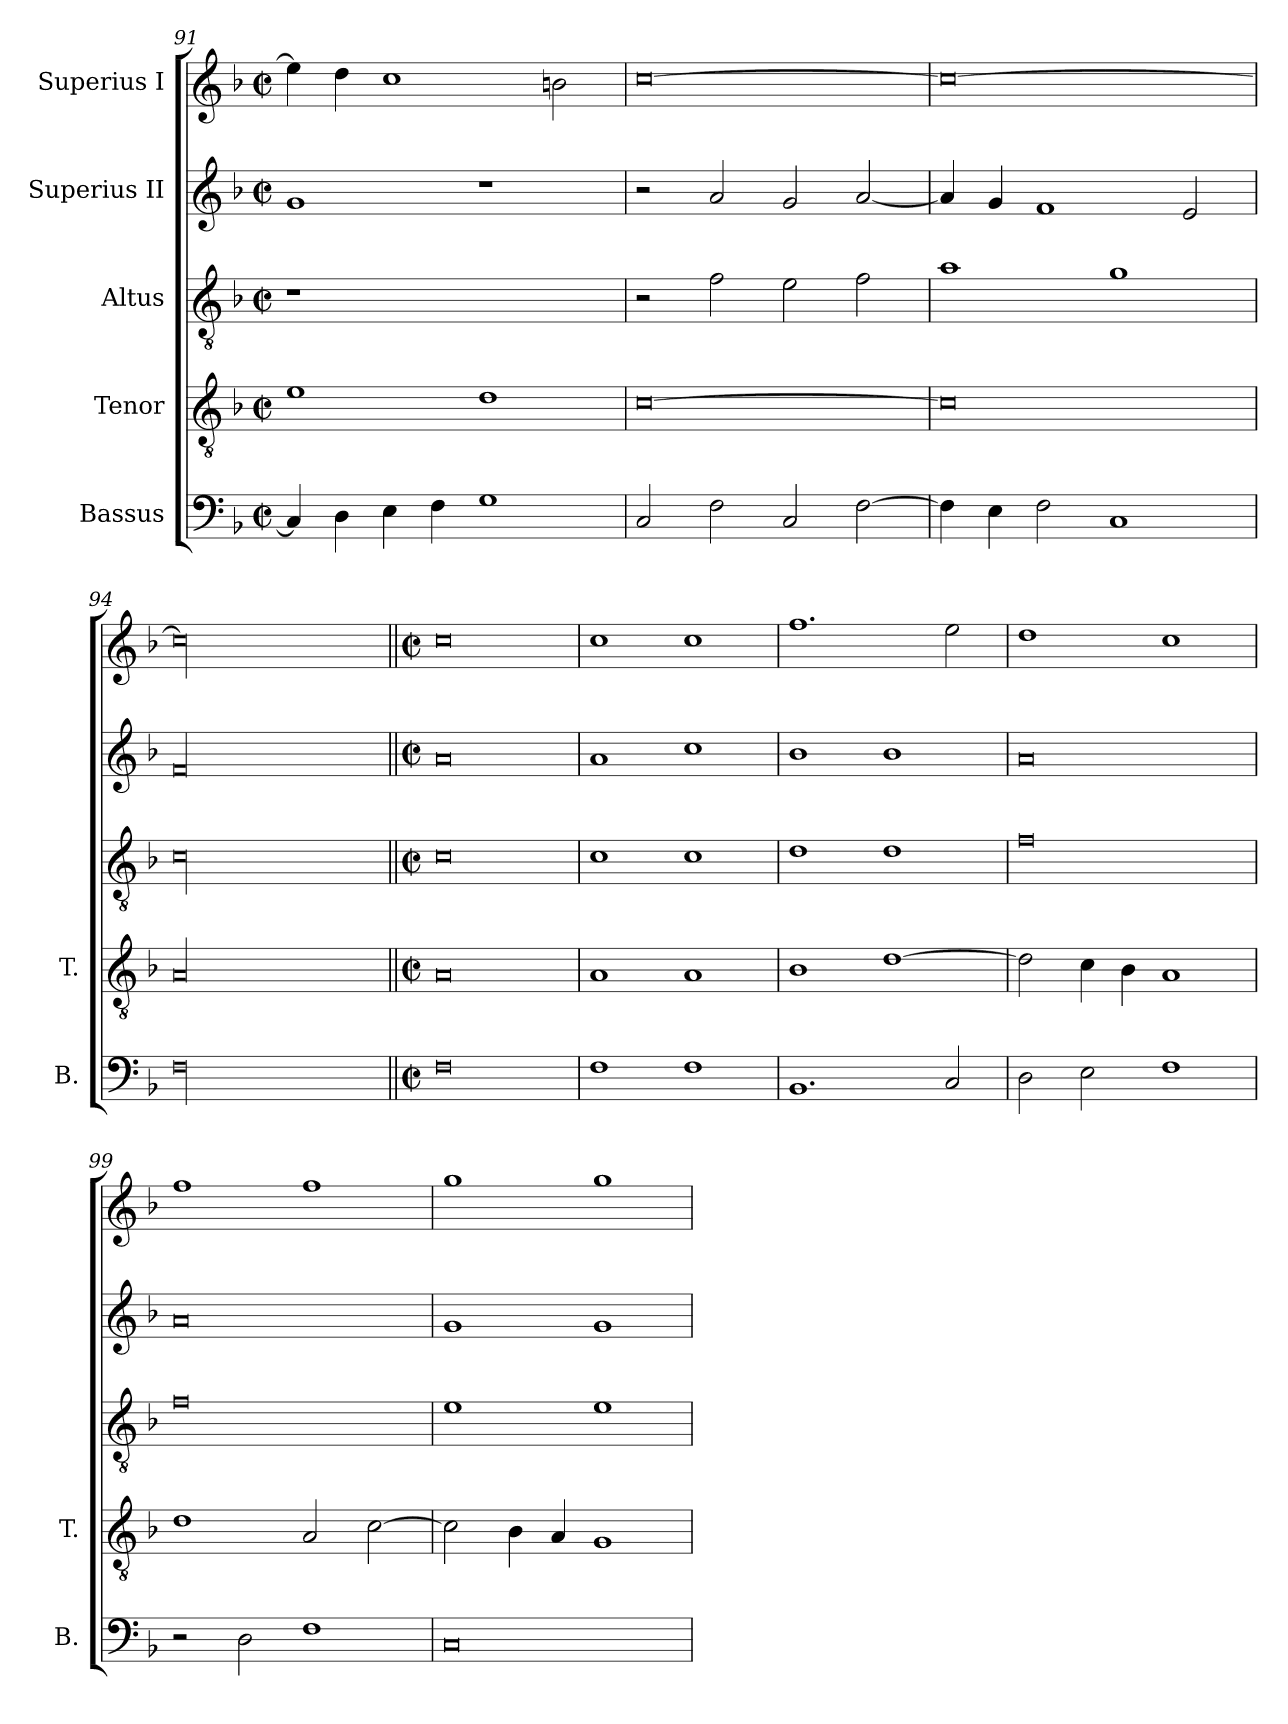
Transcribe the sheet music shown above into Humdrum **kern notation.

**kern	**kern	**kern	**kern	**kern
*part5	*part4	*part3	*part2	*part1
*staff5	*staff4	*staff3	*staff2	*staff1
*I"Bassus	*I"Tenor	*I"Altus	*I"Superius II	*I"Superius I
*I'B.	*I'T.	*	*	*
!!LO:PB:g=z
*clefF4	*clefGv2	*clefGv2	*clefG2	*clefG2
*	*ITrd7c12	*ITrd7c12	*	*
*k[b-]	*k[b-]	*k[b-]	*k[b-]	*k[b-]
*F:	*F:	*F:	*F:	*F:
*M2/2	*M2/2	*M2/2	*M2/2	*M2/2
*met(c|)	*met(c|)	*met(c|)	*met(c|)	*met(c|)
=91	=91	=91	=91	=91
!	!	!LO:N:vis=1	!	!
4Ci/]	1Ei	1r	1gi	4eei\]
4Di\	.	.	.	4ddi\
4Ei\	.	.	.	1cci
4Fi\	.	.	.	.
1Gi	1Di	1ryy	1r	.
.	.	.	.	2bni\
=92	=92	=92	=92	=92
2Ci/	[>0Ci	2r	2r	[>0cci
2Fi\	.	2Fi\	2ai/	.
2Ci/	.	2Ei\	2gi/	.
[>2Fi\	.	2Fi\	[<2ai/	.
=93	=93	=93	=93	=93
4Fi\]	0Ci]	1Ai	4ai/]	0cci_>
4Ei\	.	.	4gi/	.
2Fi\	.	.	1fi	.
1Ci	.	1Gi	.	.
.	.	.	2ei/	.
=94	=94	=94	=94	=94
00Fi	00AAi	00Ci	00fi	00cci]
!!LO:LB:g=z
=95||	=95||	=95||	=95||	=95||
*M2/2	*M2/2	*M2/2	*M2/2	*M2/2
*met(c|)	*met(c|)	*met(c|)	*met(c|)	*met(c|)
0Fi	0AAi	0Ci	0ai	0cci
=96	=96	=96	=96	=96
1Fi	1AAi	1Ci	1ai	1cci
1Fi	1AAi	1Ci	1cci	1cci
=97	=97	=97	=97	=97
1.BB-i	1BB-i	1Di	1b-i	1.ffi
.	[>1Di	1Di	1b-i	.
2Ci/	.	.	.	2eei\
=98	=98	=98	=98	=98
2Di\	2Di\]	0Fi	0ai	1ddi
2Ei\	4Ci\	.	.	.
.	4BB-i\	.	.	.
1Fi	1AAi	.	.	1cci
=99	=99	=99	=99	=99
2r	1Di	0Fi	0ai	1ffi
2Di\	.	.	.	.
1Fi	2AAi/	.	.	1ffi
.	[>2Ci\	.	.	.
=100	=100	=100	=100	=100
0Ci	2Ci\]	1Ei	1gi	1ggi
.	4BB-i\	.	.	.
.	4AAi/	.	.	.
.	1GGi	1Ei	1gi	1ggi
=	=	=	=	=
*-	*-	*-	*-	*-
